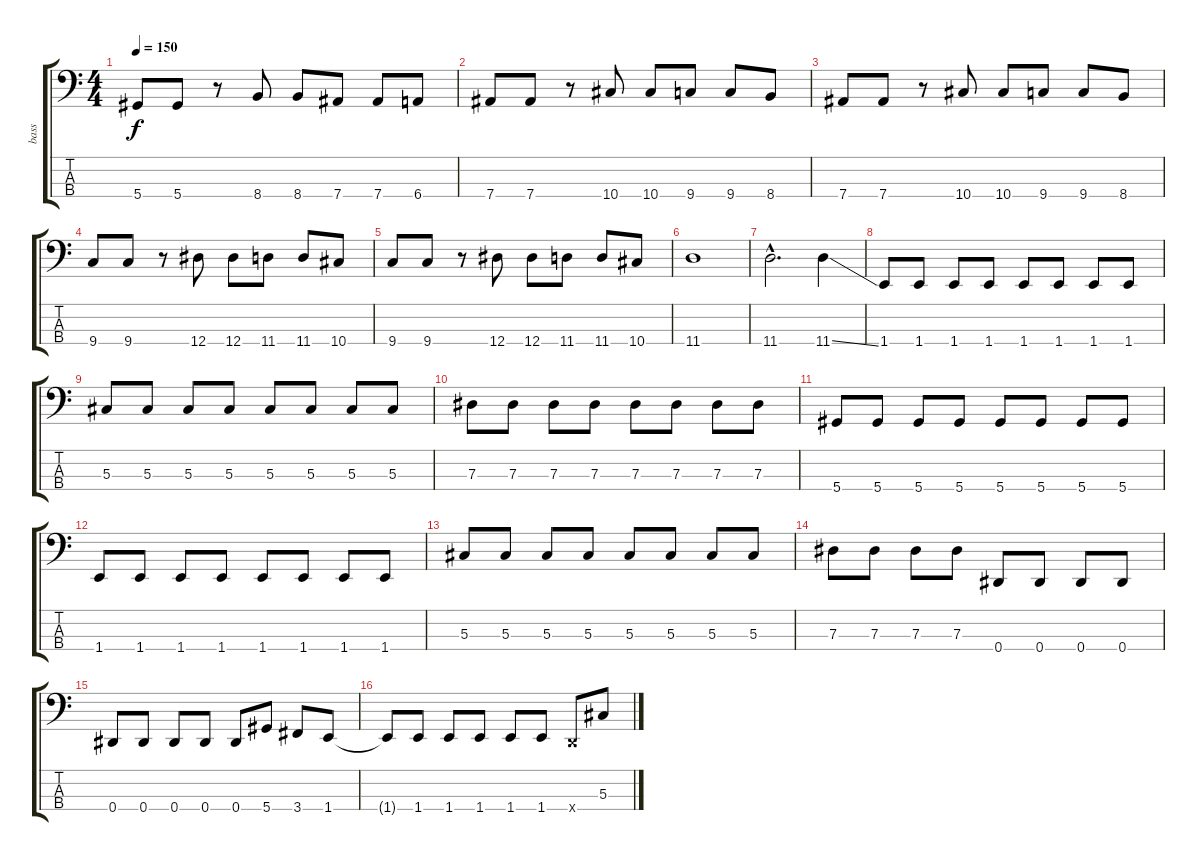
\track ("bass" "bass") {instrument electricbasspick}
\staff {score tabs}
\tuning (Gb2 Db2 Ab1 Eb1) {hide}
\ts (4 4)
\tempo 150
\clef f4
\ks c
5.4.8{dy f} 5.4.8 r.8 8.4.8 8.4.8 7.4.8 7.4.8 6.4.8 |
7.4.8 7.4.8 r.8 10.4.8 10.4.8 9.4.8 9.4.8 8.4.8 |
7.4.8 7.4.8 r.8 10.4.8 10.4.8 9.4.8 9.4.8 8.4.8 |
9.4.8 9.4.8 r.8 12.4.8 12.4.8 11.4.8 11.4.8 10.4.8 |
9.4.8 9.4.8 r.8 12.4.8 12.4.8 11.4.8 11.4.8 10.4.8 |
11.4.1 |
11.4{hac}.2{d} 11.4{ss}.4 |
1.4.8 1.4.8 1.4.8 1.4.8 1.4.8 1.4.8 1.4.8 1.4.8 |
5.3.8 5.3.8 5.3.8 5.3.8 5.3.8 5.3.8 5.3.8 5.3.8 |
7.3.8 7.3.8 7.3.8 7.3.8 7.3.8 7.3.8 7.3.8 7.3.8 |
5.4.8 5.4.8 5.4.8 5.4.8 5.4.8 5.4.8 5.4.8 5.4.8 |
1.4.8 1.4.8 1.4.8 1.4.8 1.4.8 1.4.8 1.4.8 1.4.8 |
5.3.8 5.3.8 5.3.8 5.3.8 5.3.8 5.3.8 5.3.8 5.3.8 |
7.3.8 7.3.8 7.3.8 7.3.8 0.4.8 0.4.8 0.4.8 0.4.8 |
0.4.8 0.4.8 0.4.8 0.4.8 0.4.8 5.4.8 3.4.8 1.4.8 |
1.4{t}.8 1.4.8 1.4.8 1.4.8 1.4.8 1.4.8 -1.4{x}.8 5.3.8
